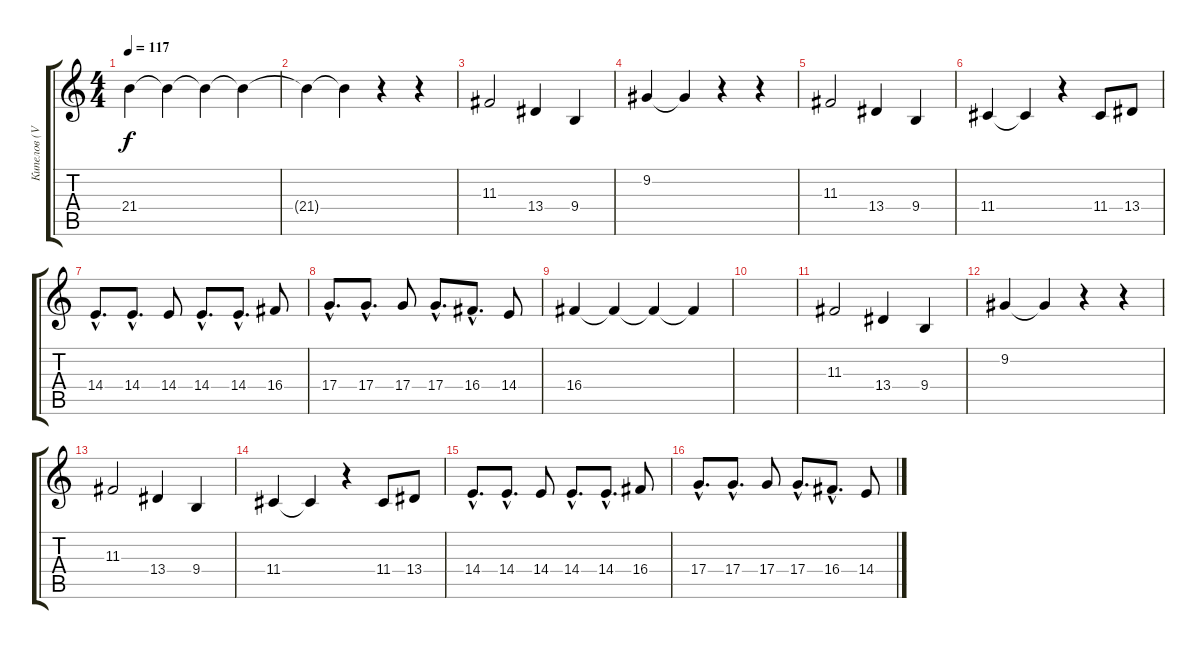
\track ("Кипелов (Vocal)" "Кипелов (V") {instrument lead6voice}
\staff {score tabs}
\tuning (E4 B3 G3 D3 A2 E2) {hide}
\ts (4 4)
\tempo 117
\clef g2
\ks c
21.4.4{dy f} 21.4{t}.4 21.4{t}.4 21.4{t}.4 |
21.4{t}.4 21.4{t}.4 r.4 r.4 |
11.3.2 13.4.4 9.4.4 |
9.2.4 9.2{t}.4 r.4 r.4 |
11.3.2 13.4.4 9.4.4 |
11.4.4 11.4{t}.4 r.4 11.4.8 13.4.8 |
14.4{hac}.8{d} 14.4{hac}.8{d} 14.4.8 14.4{hac}.8{d} 14.4{hac}.8{d} 16.4.8 |
17.4{hac}.8{d} 17.4{hac}.8{d} 17.4.8 17.4{hac}.8{d} 16.4{hac}.8{d} 14.4.8 |
16.4.4 16.4{t}.4 16.4{t}.4 16.4{t}.4 |
|
11.3.2 13.4.4 9.4.4 |
9.2.4 9.2{t}.4 r.4 r.4 |
11.3.2 13.4.4 9.4.4 |
11.4.4 11.4{t}.4 r.4 11.4.8 13.4.8 |
14.4{hac}.8{d} 14.4{hac}.8{d} 14.4.8 14.4{hac}.8{d} 14.4{hac}.8{d} 16.4.8 |
17.4{hac}.8{d} 17.4{hac}.8{d} 17.4.8 17.4{hac}.8{d} 16.4{hac}.8{d} 14.4.8
